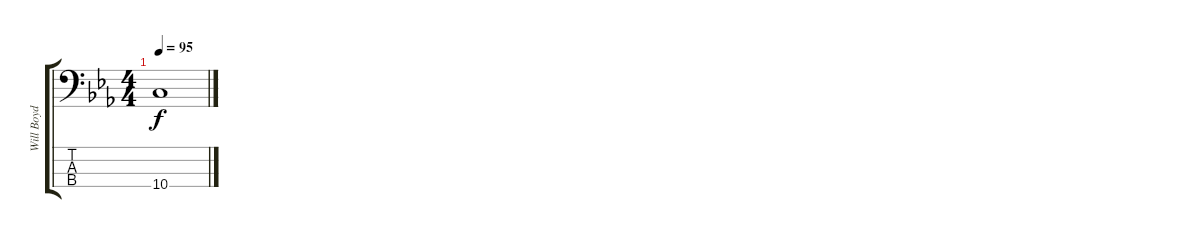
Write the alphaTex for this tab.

\track ("Will Boyd" "Will Boyd") {instrument electricbasspick}
\staff {score tabs}
\tuning (G2 D2 A1 D1) {hide}
\ts (4 4)
\tempo 95
\clef f4
\ks eb
10.4{t}.1{dy f}
